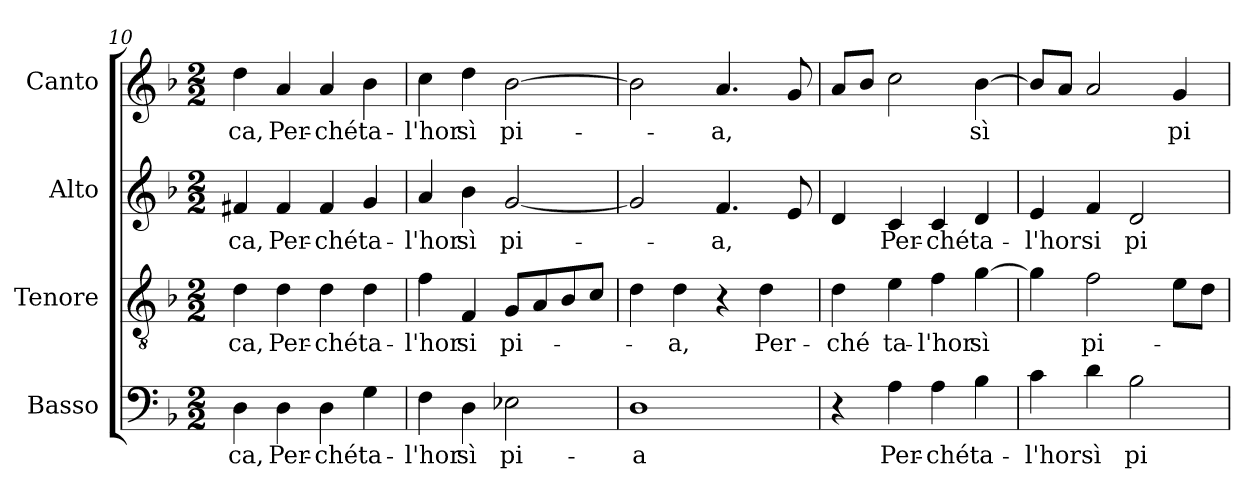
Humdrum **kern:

**kern	**text	**kern	**text	**kern	**text	**kern	**text
*part4	*part4	*part3	*part3	*part2	*part2	*part1	*part1
*staff4	*staff4	*staff3	*staff3	*staff2	*staff2	*staff1	*staff1
*I"Basso	*	*I"Tenore	*	*I"Alto	*	*I"Canto	*
*I'B	*	*I'T	*	*	*	*	*
*clefF4	*	*clefGv2	*	*clefG2	*	*clefG2	*
*	*	*ITrd7c12	*	*	*	*	*
*k[b-]	*	*k[b-]	*	*k[b-]	*	*k[b-]	*
*F:	*	*F:	*	*F:	*	*F:	*
*M2/2	*	*M2/2	*	*M2/2	*	*M2/2	*
=10	=10	=10	=10	=10	=10	=10	=10
!	!LO:LY:b:color=#000000	!	!	!	!	!	!
!	!	!	!LO:LY:b:color=#000000	!	!	!	!
!	!	!	!	!	!LO:LY:b:color=#000000	!	!
!	!	!	!	!	!	!	!LO:LY:b:color=#000000
4Di\	-ca,	4Di\	-ca,	4f#Xi/	-ca,	4ddi\	-ca,
!	!LO:LY:b:color=#000000	!	!	!	!	!	!
!	!	!	!LO:LY:b:color=#000000	!	!	!	!
!	!	!	!	!	!LO:LY:b:color=#000000	!	!
!	!	!	!	!	!	!	!LO:LY:b:color=#000000
4Di\	Per-	4Di\	Per-	4f#i/	Per-	4ai/	Per-
!	!LO:LY:b:color=#000000	!	!	!	!	!	!
!	!	!	!LO:LY:b:color=#000000	!	!	!	!
!	!	!	!	!	!LO:LY:b:color=#000000	!	!
!	!	!	!	!	!	!	!LO:LY:b:color=#000000
4Di\	-ché	4Di\	-ché	4f#i/	-ché	4ai/	-ché
!	!LO:LY:b:color=#000000	!	!	!	!	!	!
!	!	!	!LO:LY:b:color=#000000	!	!	!	!
!	!	!	!	!	!LO:LY:b:color=#000000	!	!
!	!	!	!	!	!	!	!LO:LY:b:color=#000000
4Gi\	ta-	4Di\	ta-	4gi/	ta-	4b-i\	ta-
=11	=11	=11	=11	=11	=11	=11	=11
!	!LO:LY:b:color=#000000	!	!	!	!	!	!
!	!	!	!LO:LY:b:color=#000000	!	!	!	!
!	!	!	!	!	!LO:LY:b:color=#000000	!	!
!	!	!	!	!	!	!	!LO:LY:b:color=#000000
4Fi\	-l'hor	4Fi\	-l'hor	4ai/	-l'hor	4cci\	-l'hor
!	!LO:LY:b:color=#000000	!	!	!	!	!	!
!	!	!	!LO:LY:b:color=#000000	!	!	!	!
!	!	!	!	!	!LO:LY:b:color=#000000	!	!
!	!	!	!	!	!	!	!LO:LY:b:color=#000000
4Di\	sì	4FFi/	si	4b-i\	sì	4ddi\	sì
!	!LO:LY:b:color=#000000	!	!	!	!	!	!
!	!	!	!LO:LY:b:color=#000000	!	!	!	!
!	!	!	!	!	!LO:LY:b:color=#000000	!	!
!	!	!	!	!	!	!	!LO:LY:b:color=#000000
2E-Xi\	pi-	8GGi/L	pi-	[<2gi/	pi-	[>2b-i\	pi-
.	.	8AAi/	.	.	.	.	.
.	.	8BB-i/	.	.	.	.	.
.	.	8Ci/J	.	.	.	.	.
=12	=12	=12	=12	=12	=12	=12	=12
!	!LO:LY:b:color=#000000	!	!	!	!	!	!
1Di	-a	4Di\	.	2gi/]	.	2b-i\]	.
!	!	!	!LO:LY:b:color=#000000	!	!	!	!
.	.	4Di\	-a,	.	.	.	.
!	!	!	!	!	!LO:LY:b:color=#000000	!	!
!	!	!	!	!	!	!	!LO:LY:b:color=#000000
.	.	4r	.	4.fi/	-a,	4.ai/	-a,
!	!	!	!LO:LY:b:color=#000000	!	!	!	!
.	.	4Di\	Per-	.	.	.	.
.	.	.	.	8ei/	.	8gi/	.
!!LO:LB:g=z
=13	=13	=13	=13	=13	=13	=13	=13
!	!	!	!LO:LY:b:color=#000000	!	!	!	!
4r	.	4Di\	-ché	4di/	.	8ai/L	.
.	.	.	.	.	.	8b-i/J	.
!	!LO:LY:b:color=#000000	!	!	!	!	!	!
!	!	!	!LO:LY:b:color=#000000	!	!	!	!
!	!	!	!	!	!LO:LY:b:color=#000000	!	!
4Ai\	Per-	4Ei\	ta-	4ci/	Per-	2cci\	.
!	!LO:LY:b:color=#000000	!	!	!	!	!	!
!	!	!	!LO:LY:b:color=#000000	!	!	!	!
!	!	!	!	!	!LO:LY:b:color=#000000	!	!
4Ai\	-ché	4Fi\	-l'hor	4ci/	-ché	.	.
!	!LO:LY:b:color=#000000	!	!	!	!	!	!
!	!	!	!LO:LY:b:color=#000000	!	!	!	!
!	!	!	!	!	!LO:LY:b:color=#000000	!	!
!	!	!	!	!	!	!	!LO:LY:b:color=#000000
4B-i\	ta-	[>4Gi\	sì	4di/	ta-	[>4b-i\	sì
=14	=14	=14	=14	=14	=14	=14	=14
!	!LO:LY:b:color=#000000	!	!	!	!	!	!
!	!	!	!	!	!LO:LY:b:color=#000000	!	!
4ci\	-l'hor	4Gi\]	.	4ei/	-l'hor	8b-i/L]	.
.	.	.	.	.	.	8ai/J	.
!	!LO:LY:b:color=#000000	!	!	!	!	!	!
!	!	!	!LO:LY:b:color=#000000	!	!	!	!
!	!	!	!	!	!LO:LY:b:color=#000000	!	!
4di\	sì	2Fi\	pi-	4fi/	si	2ai/	.
!	!LO:LY:b:color=#000000	!	!	!	!	!	!
!	!	!	!	!	!LO:LY:b:color=#000000	!	!
2B-i\	pi-	.	.	2di/	pi-	.	.
!	!	!	!	!	!	!	!LO:LY:b:color=#000000
.	.	8Ei\L	.	.	.	4gi/	pi-
.	.	8Di\J	.	.	.	.	.
=	=	=	=	=	=	=	=
*-	*-	*-	*-	*-	*-	*-	*-
